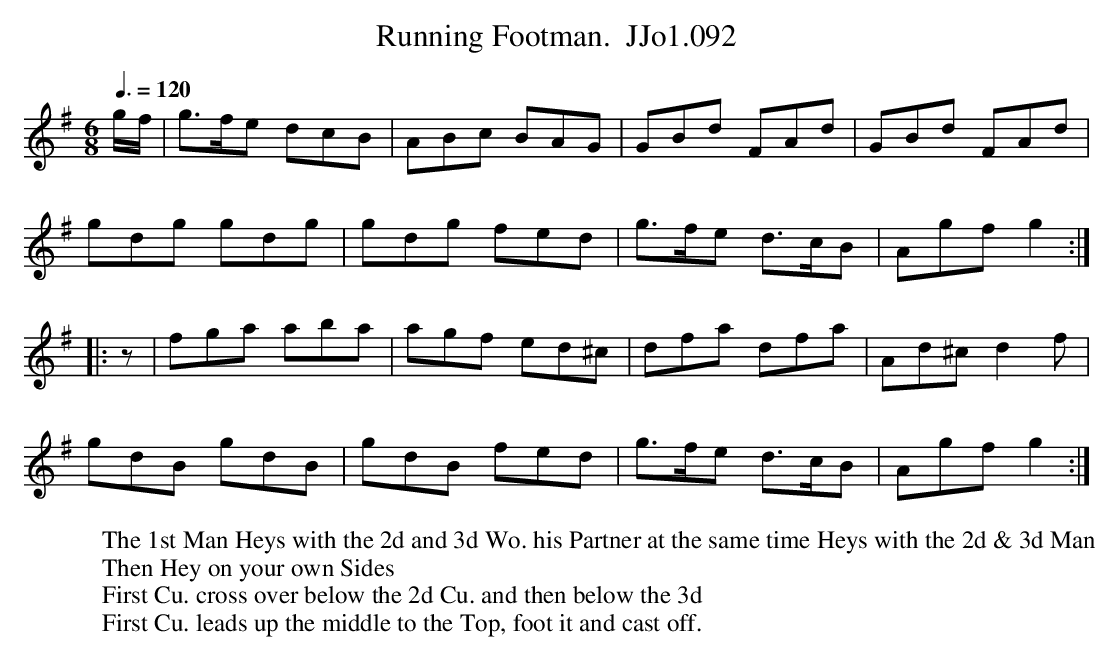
X:1
T:Running Footman.  JJo1.092
M:6/8
L:1/8
Q:3/8=120
K:G
g/f/ | g>fe dcB | ABc BAG | GBd FAd | GBd FAd |
gdg gdg | gdg fed | g>fe d>cB | Agf g2 :|
|: z |fga aba | agf ed^c | dfa dfa | Ad^c d2f |
gdB gdB | gdB fed | g>fe d>cB | Agf g2 :|
W:The 1st Man Heys with the 2d and 3d Wo. his Partner at the same time Heys with the 2d & 3d Man
W:Then Hey on your own Sides
W:First Cu. cross over below the 2d Cu. and then below the 3d
W:First Cu. leads up the middle to the Top, foot it and cast off.
